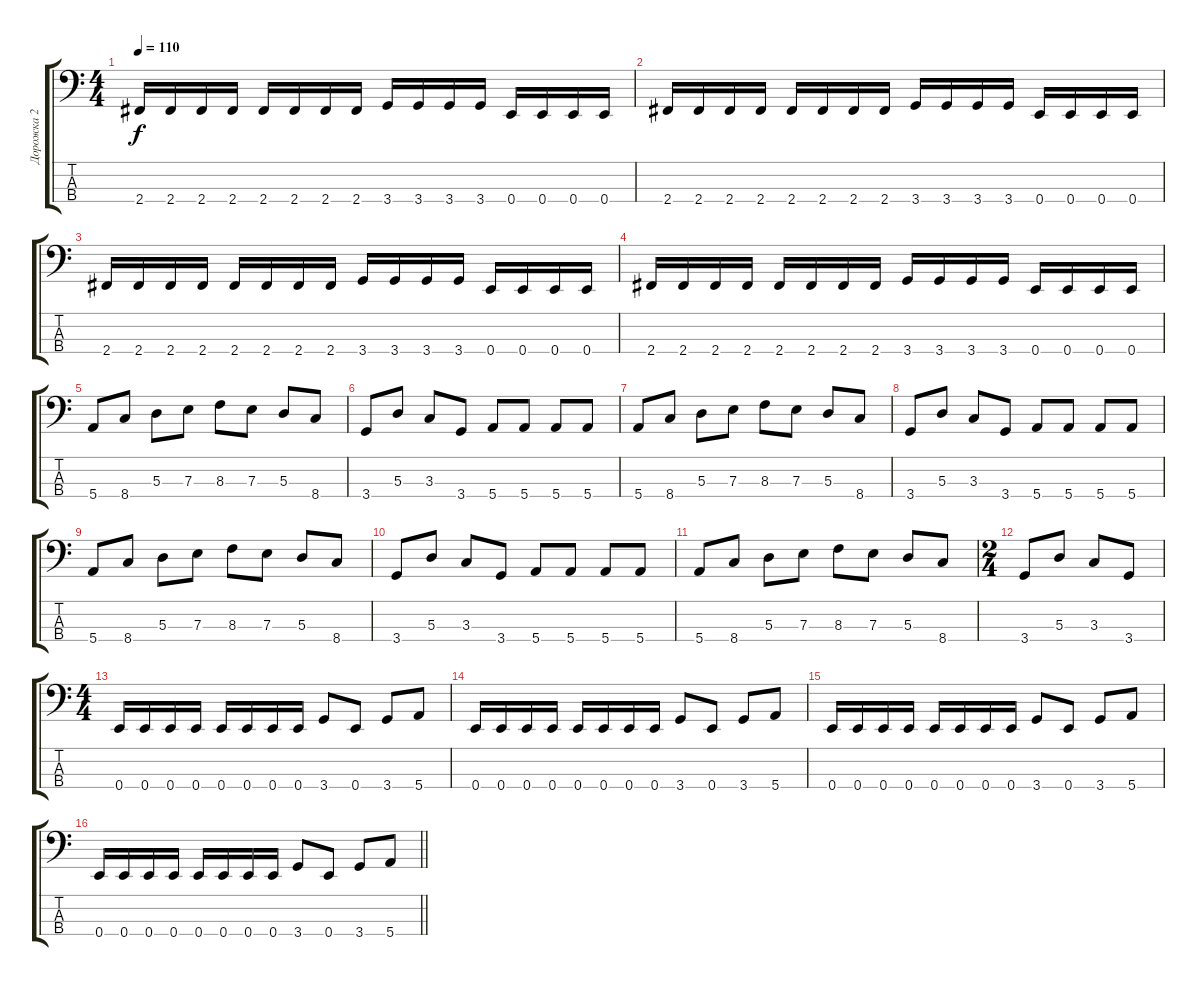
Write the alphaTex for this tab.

\track ("Дорожка 2" "Дорожка 2") {instrument electricbasspick}
\staff {score tabs}
\tuning (G2 D2 A1 E1) {hide}
\ts (4 4)
\tempo 110
\clef f4
\ks c
2.4.16{dy f} 2.4.16 2.4.16 2.4.16 2.4.16 2.4.16 2.4.16 2.4.16 3.4.16 3.4.16 3.4.16 3.4.16 0.4.16 0.4.16 0.4.16 0.4.16 |
2.4.16 2.4.16 2.4.16 2.4.16 2.4.16 2.4.16 2.4.16 2.4.16 3.4.16 3.4.16 3.4.16 3.4.16 0.4.16 0.4.16 0.4.16 0.4.16 |
2.4.16 2.4.16 2.4.16 2.4.16 2.4.16 2.4.16 2.4.16 2.4.16 3.4.16 3.4.16 3.4.16 3.4.16 0.4.16 0.4.16 0.4.16 0.4.16 |
2.4.16 2.4.16 2.4.16 2.4.16 2.4.16 2.4.16 2.4.16 2.4.16 3.4.16 3.4.16 3.4.16 3.4.16 0.4.16 0.4.16 0.4.16 0.4.16 |
5.4.8 8.4.8 5.3.8 7.3.8 8.3.8 7.3.8 5.3.8 8.4.8 |
3.4.8 5.3.8 3.3.8 3.4.8 5.4.8 5.4.8 5.4.8 5.4.8 |
5.4.8 8.4.8 5.3.8 7.3.8 8.3.8 7.3.8 5.3.8 8.4.8 |
3.4.8 5.3.8 3.3.8 3.4.8 5.4.8 5.4.8 5.4.8 5.4.8 |
5.4.8 8.4.8 5.3.8 7.3.8 8.3.8 7.3.8 5.3.8 8.4.8 |
3.4.8 5.3.8 3.3.8 3.4.8 5.4.8 5.4.8 5.4.8 5.4.8 |
5.4.8 8.4.8 5.3.8 7.3.8 8.3.8 7.3.8 5.3.8 8.4.8 |
\ts (2 4)
3.4.8 5.3.8 3.3.8 3.4.8 |
\ts (4 4)
0.4.16 0.4.16 0.4.16 0.4.16 0.4.16 0.4.16 0.4.16 0.4.16 3.4.8 0.4.8 3.4.8 5.4.8 |
0.4.16 0.4.16 0.4.16 0.4.16 0.4.16 0.4.16 0.4.16 0.4.16 3.4.8 0.4.8 3.4.8 5.4.8 |
0.4.16 0.4.16 0.4.16 0.4.16 0.4.16 0.4.16 0.4.16 0.4.16 3.4.8 0.4.8 3.4.8 5.4.8 |
\barLineRight lightlight
0.4.16 0.4.16 0.4.16 0.4.16 0.4.16 0.4.16 0.4.16 0.4.16 3.4.8 0.4.8 3.4.8 5.4.8
